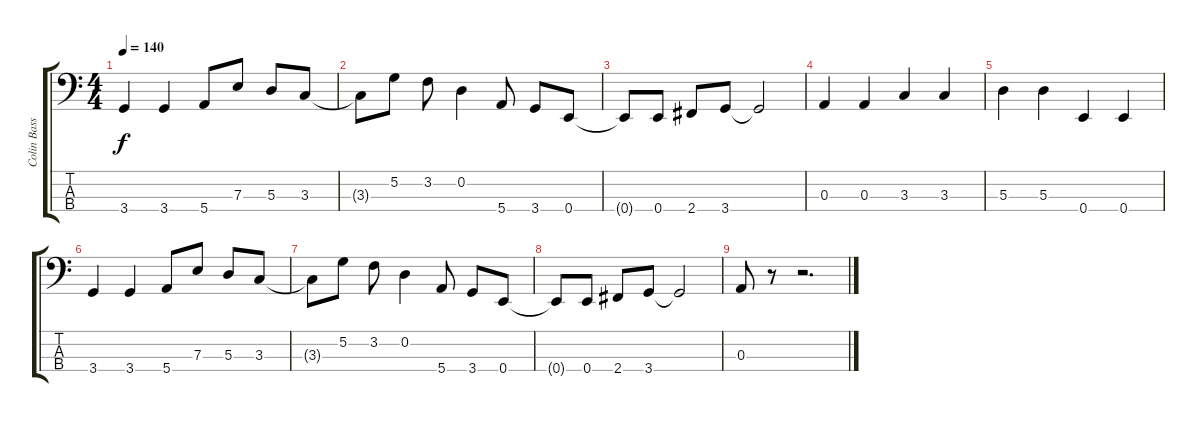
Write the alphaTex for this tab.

\track ("Colin Bass" "Colin Bass") {instrument electricbassfinger}
\staff {score tabs}
\tuning (G2 D2 A1 E1) {hide}
\ts (4 4)
\tempo 140
\clef f4
\ks c
3.4.4{dy f} 3.4.4 5.4.8 7.3.8 5.3.8 3.3.8 |
3.3{t}.8 5.2.8 3.2.8 0.2.4 5.4.8 3.4.8 0.4.8 |
0.4{t}.8 0.4.8 2.4.8 3.4.8 3.4{t}.2 |
0.3.4 0.3.4 3.3.4 3.3.4 |
5.3.4 5.3.4 0.4.4 0.4.4 |
3.4.4 3.4.4 5.4.8 7.3.8 5.3.8 3.3.8 |
3.3{t}.8 5.2.8 3.2.8 0.2.4 5.4.8 3.4.8 0.4.8 |
0.4{t}.8 0.4.8 2.4.8 3.4.8 3.4{t}.2 |
0.3.8 r.8 r.2{d}
